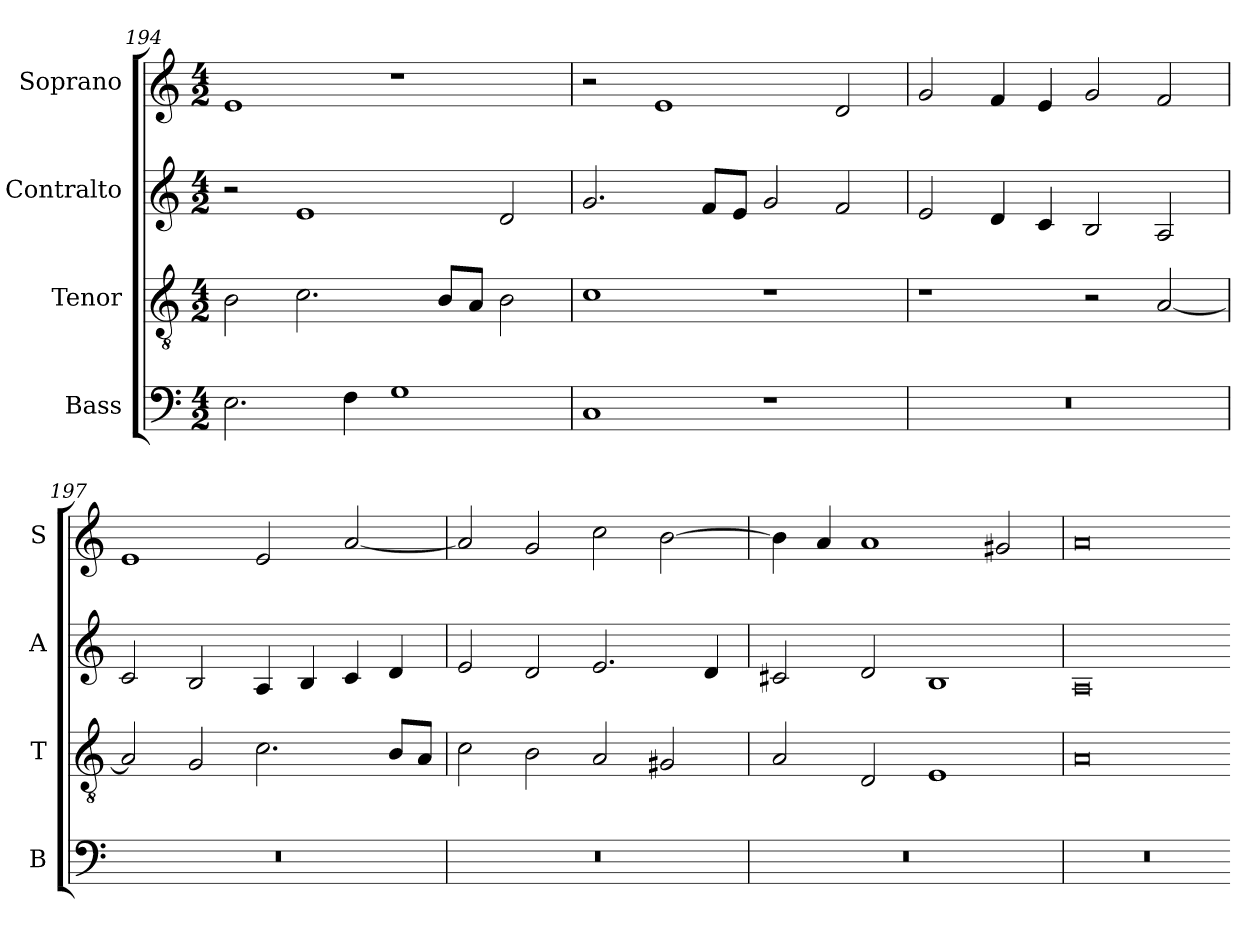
**kern	**kern	**kern	**kern
*part4	*part3	*part2	*part1
*staff4	*staff3	*staff2	*staff1
*I"Bass	*I"Tenor	*I"Contralto	*I"Soprano
*I'B	*I'T	*I'A	*I'S
*clefF4	*clefGv2	*clefG2	*clefG2
*k[]	*k[]	*k[]	*k[]
*A:aeo	*A:aeo	*A:aeo	*A:aeo
*M4/2	*M4/2	*M4/2	*M4/2
=194	=194	=194	=194
2.E	2B	2r	1e
.	2.c	1e	.
4F	.	.	.
1G	.	.	1r
.	8B/L	.	.
.	8A/J	.	.
.	2B	2d	.
=195	=195	=195	=195
1C	1c	2.g	2r
.	.	.	1e
.	.	8f/L	.
.	.	8e/J	.
1r	1r	2g	.
.	.	2f	2d
=196	=196	=196	=196
0r	1r	2e	2g
.	.	4d	4f
.	.	4c	4e
.	2r	2B	2g
.	[2A	2A	2f
=197	=197	=197	=197
0r	2A]	2c	1e
.	2G	2B	.
.	2.c	4A	2e
.	.	4B	.
.	.	4c	[2a
.	8B/L	4d	.
.	8A/J	.	.
=198	=198	=198	=198
0r	2c	2e	2a]
.	2B	2d	2g
.	2A	2.e	2cc
.	2G#X	.	[2b
.	.	4d	.
=199	=199	=199	=199
0r	2A	2c#X	4b]
.	.	.	4a
.	2D	2d	1a
.	1E	1B	.
.	.	.	2g#X
=200	=200	=200	=200
0r	0A	0A	0a
=-	=-	=-	=-
*-	*-	*-	*-
